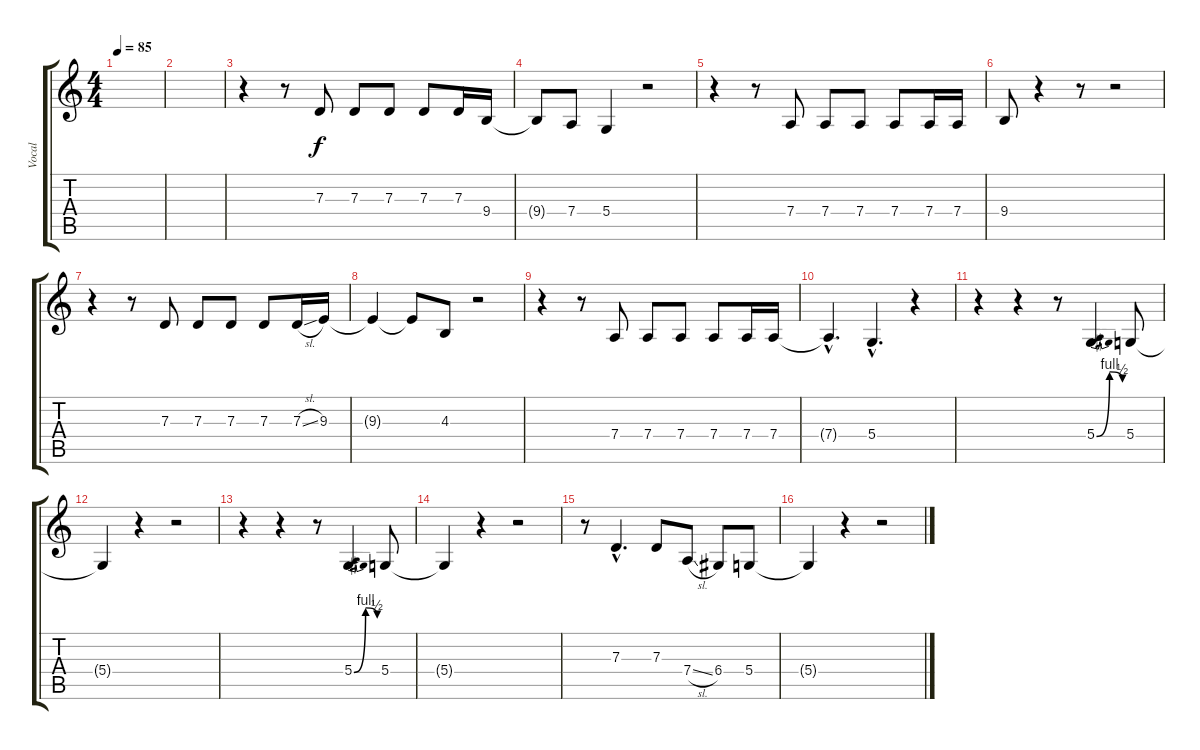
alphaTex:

\track ("Vocal" "Vocal") {instrument voiceoohs}
\staff {score tabs}
\tuning (E4 B3 G3 D3 A2 E2) {hide}
\ts (4 4)
\tempo 85
\clef g2
\ks c
|
|
r.4 r.8 7.3.8 7.3.8 7.3.8 7.3.8 7.3.16 9.4.16 |
9.4{t}.8 7.4.8 5.4.4 r.2 |
r.4 r.8 7.4.8 7.4.8 7.4.8 7.4.8 7.4.16 7.4.16 |
9.4.8 r.4 r.8 r.2 |
r.4 r.8 7.3.8 7.3.8 7.3.8 7.3.8 7.3{sl}.16 9.3.16 |
9.3{t}.4 9.3{t}.8 4.3.8 r.2 |
r.4 r.8 7.4.8 7.4.8 7.4.8 7.4.8 7.4.16 7.4.16 |
7.4{hac t}.4{d} 5.4{hac}.4{d} r.4 |
r.4 r.4 r.8 5.4{be (bendrelease 0 0 15 4 30 4 60 2)}.4 5.4.8 |
5.4{t}.4 r.4 r.2 |
r.4 r.4 r.8 5.4{be (bendrelease 0 0 15 4 30 4 60 2)}.4 5.4.8 |
5.4{t}.4 r.4 r.2 |
r.8 7.3{hac}.4{d} 7.3.8 7.4{sl}.8 6.4.8 5.4.8 |
5.4{t}.4 r.4 r.2
